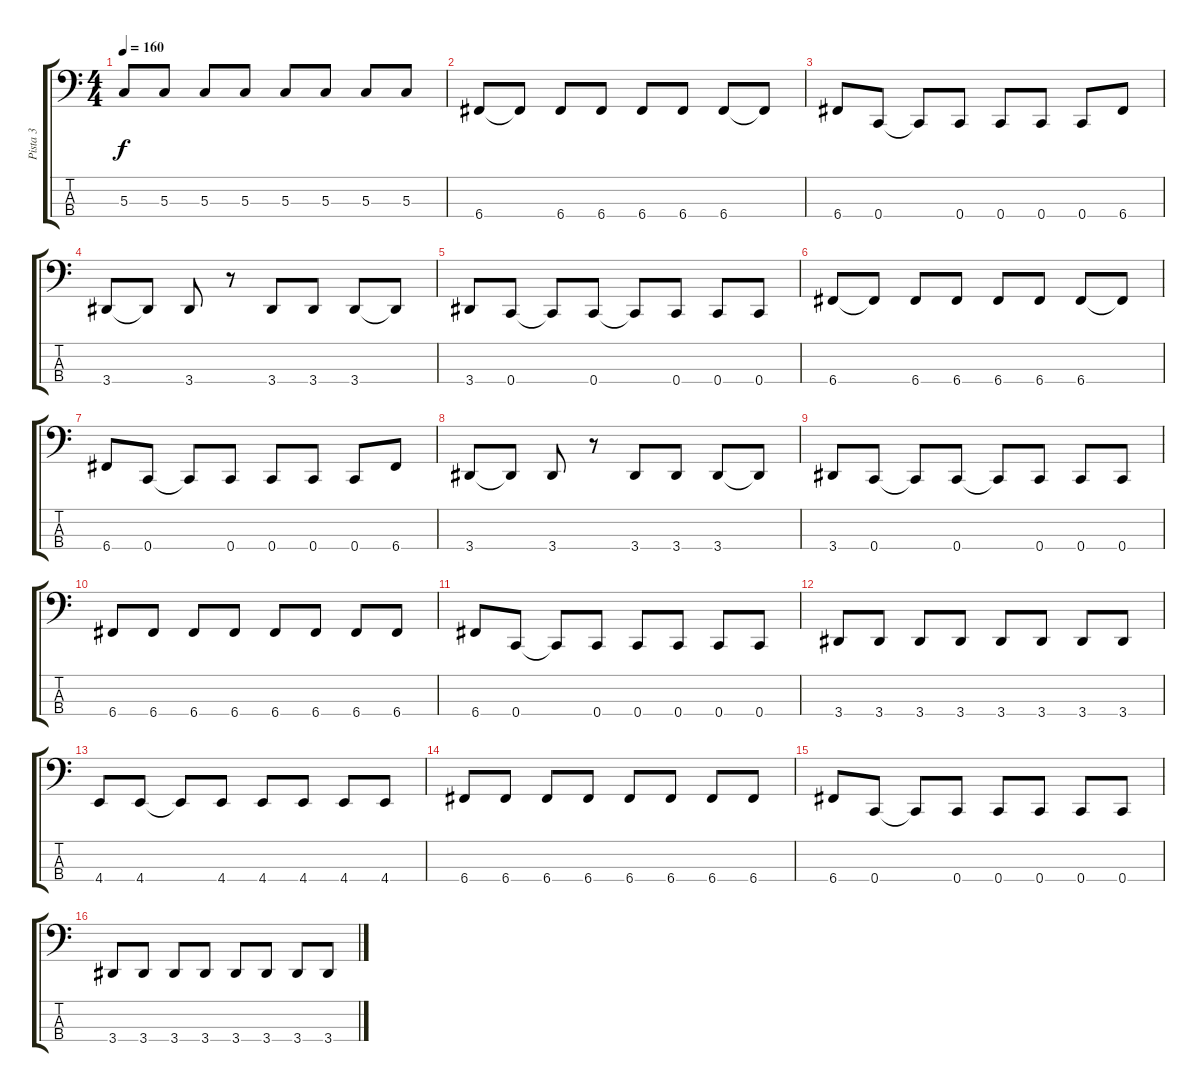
\track ("Pista 3" "Pista 3") {instrument electricbassfinger}
\staff {score tabs}
\tuning (F2 C2 G1 C1) {hide}
\ts (4 4)
\tempo 160
\clef f4
\ks c
5.3.8{dy f} 5.3.8 5.3.8 5.3.8 5.3.8 5.3.8 5.3.8 5.3.8 |
6.4.8 6.4{t}.8 6.4.8 6.4.8 6.4.8 6.4.8 6.4.8 6.4{t}.8 |
6.4.8 0.4.8 0.4{t}.8 0.4.8 0.4.8 0.4.8 0.4.8 6.4.8 |
3.4.8 3.4{t}.8 3.4.8 r.8 3.4.8 3.4.8 3.4.8 3.4{t}.8 |
3.4.8 0.4.8 0.4{t}.8 0.4.8 0.4{t}.8 0.4.8 0.4.8 0.4.8 |
6.4.8 6.4{t}.8 6.4.8 6.4.8 6.4.8 6.4.8 6.4.8 6.4{t}.8 |
6.4.8 0.4.8 0.4{t}.8 0.4.8 0.4.8 0.4.8 0.4.8 6.4.8 |
3.4.8 3.4{t}.8 3.4.8 r.8 3.4.8 3.4.8 3.4.8 3.4{t}.8 |
3.4.8 0.4.8 0.4{t}.8 0.4.8 0.4{t}.8 0.4.8 0.4.8 0.4.8 |
6.4.8 6.4.8 6.4.8 6.4.8 6.4.8 6.4.8 6.4.8 6.4.8 |
6.4.8 0.4.8 0.4{t}.8 0.4.8 0.4.8 0.4.8 0.4.8 0.4.8 |
3.4.8 3.4.8 3.4.8 3.4.8 3.4.8 3.4.8 3.4.8 3.4.8 |
4.4.8 4.4.8 4.4{t}.8 4.4.8 4.4.8 4.4.8 4.4.8 4.4.8 |
6.4.8 6.4.8 6.4.8 6.4.8 6.4.8 6.4.8 6.4.8 6.4.8 |
6.4.8 0.4.8 0.4{t}.8 0.4.8 0.4.8 0.4.8 0.4.8 0.4.8 |
3.4.8 3.4.8 3.4.8 3.4.8 3.4.8 3.4.8 3.4.8 3.4.8
